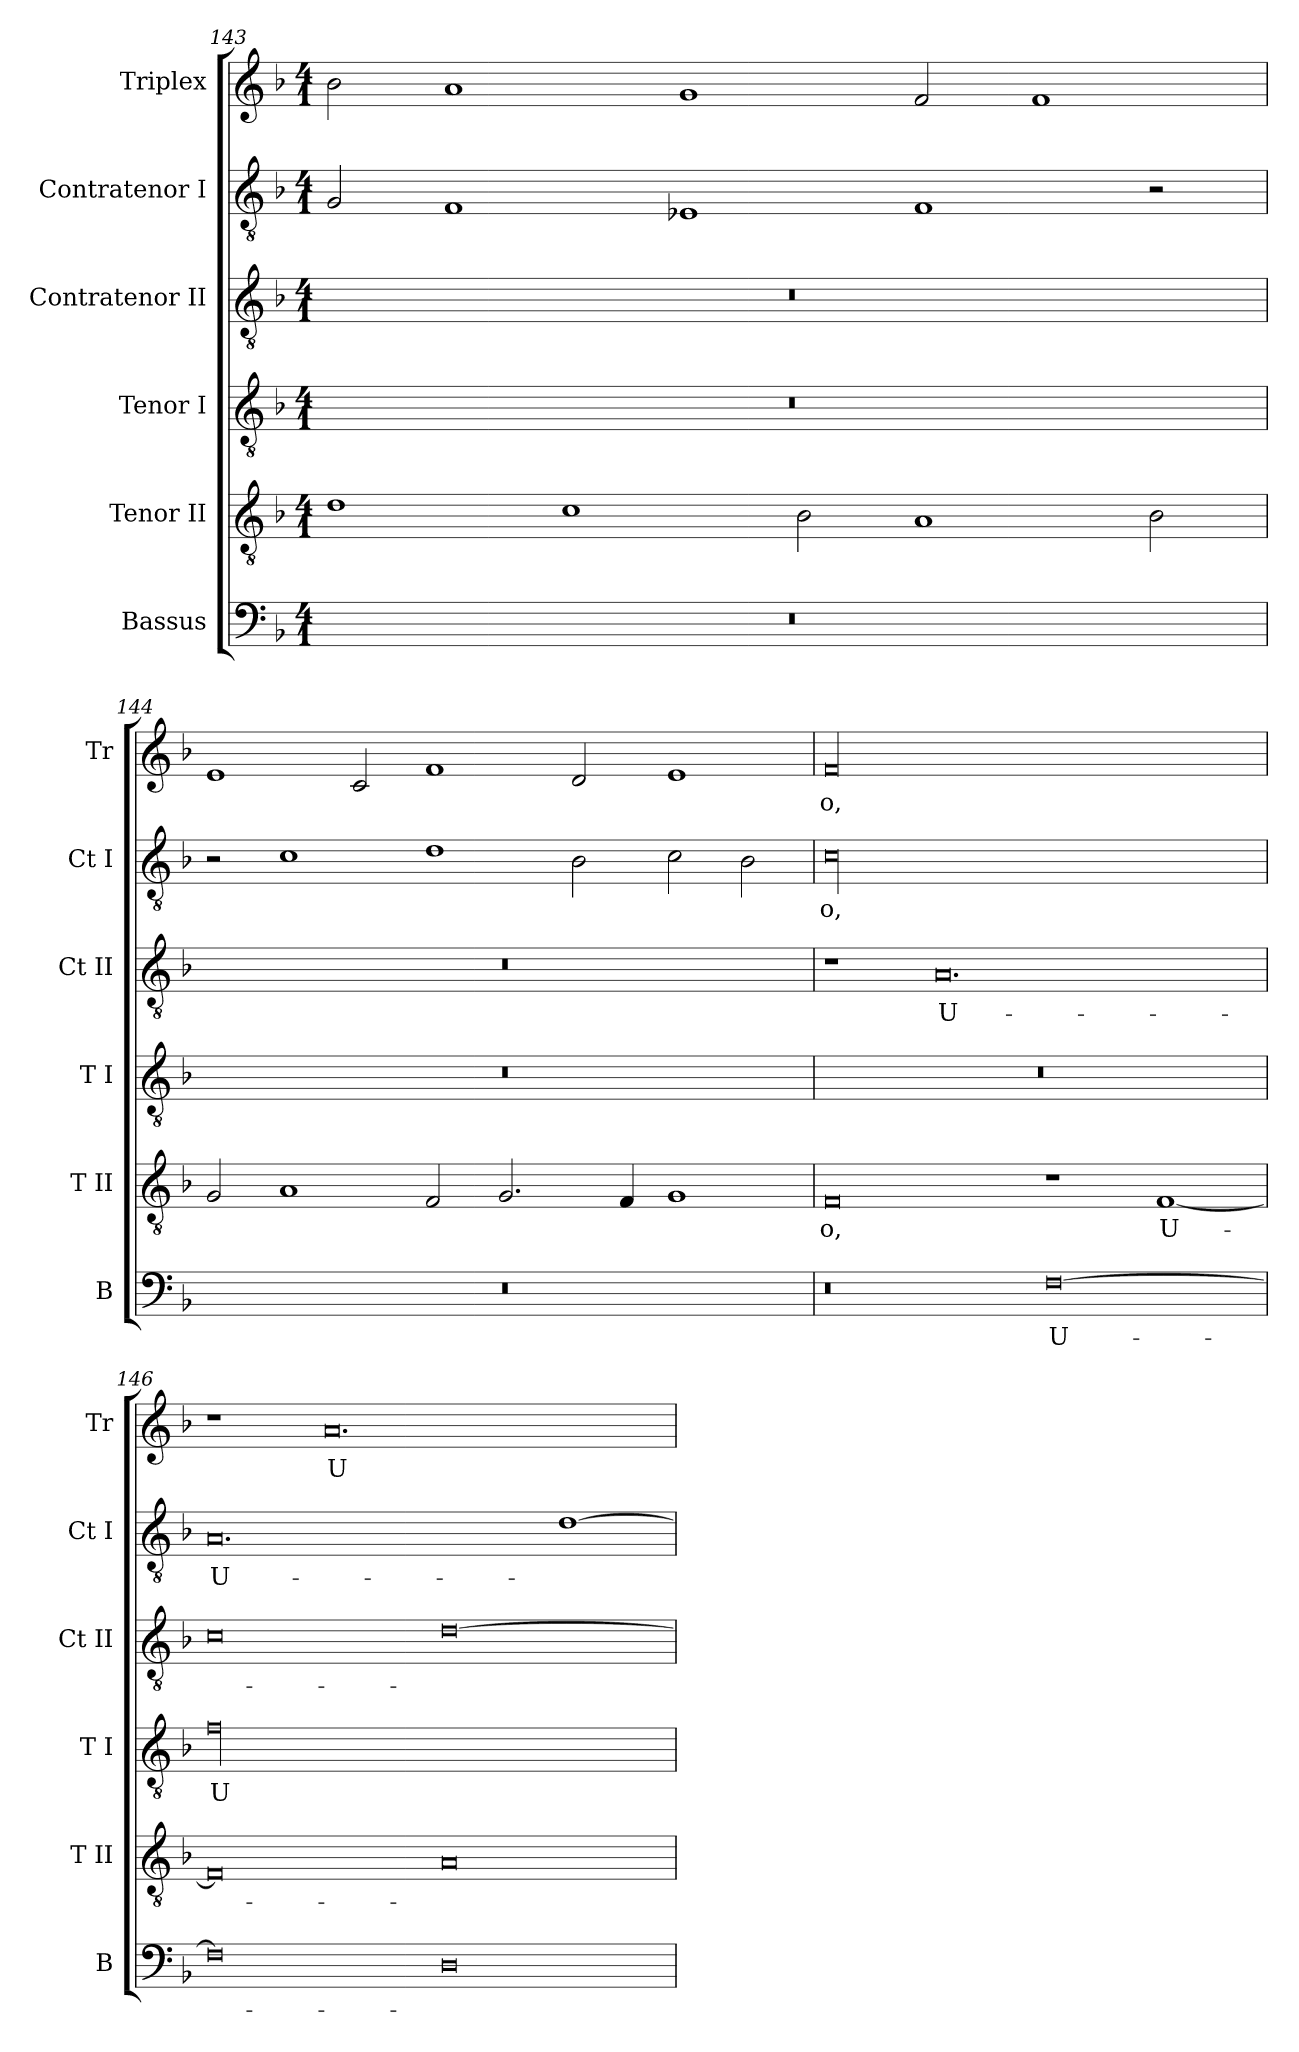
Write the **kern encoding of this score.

**kern	**text	**kern	**text	**kern	**text	**kern	**text	**kern	**text	**kern	**text
*part6	*part6	*part5	*part5	*part4	*part4	*part3	*part3	*part2	*part2	*part1	*part1
*staff6	*staff6	*staff5	*staff5	*staff4	*staff4	*staff3	*staff3	*staff2	*staff2	*staff1	*staff1
*I"Bassus	*	*I"Tenor II	*	*I"Tenor I	*	*I"Contratenor II	*	*I"Contratenor I	*	*I"Triplex	*
*I'B	*	*I'T II	*	*I'T I	*	*I'Ct II	*	*I'Ct I	*	*I'Tr	*
*clefF4	*	*clefGv2	*	*clefGv2	*	*clefGv2	*	*clefGv2	*	*clefG2	*
*	*	*ITrd7c12	*	*ITrd7c12	*	*ITrd7c12	*	*ITrd7c12	*	*	*
*k[b-]	*	*k[b-]	*	*k[b-]	*	*k[b-]	*	*k[b-]	*	*k[b-]	*
*F:	*	*F:	*	*F:	*	*F:	*	*F:	*	*F:	*
*M4/1	*	*M4/1	*	*M4/1	*	*M4/1	*	*M4/1	*	*M4/1	*
=143	=143	=143	=143	=143	=143	=143	=143	=143	=143	=143	=143
!LO:N:vis=1	!	!	!	!LO:N:vis=1	!	!LO:N:vis=1	!	!	!	!	!
00r	.	1Di	.	00r	.	00r	.	2GGi/	.	2b-i\	.
.	.	.	.	.	.	.	.	1FFi	.	1ai	.
.	.	1Ci	.	.	.	.	.	.	.	.	.
.	.	.	.	.	.	.	.	1EE-Xi	.	1gi	.
.	.	2BB-i\	.	.	.	.	.	.	.	.	.
.	.	1AAi	.	.	.	.	.	1FFi	.	2fi/	.
.	.	.	.	.	.	.	.	.	.	1fi	.
.	.	2BB-i\	.	.	.	.	.	2r	.	.	.
=144`	=144`	=144`	=144`	=144`	=144`	=144`	=144`	=144`	=144`	=144`	=144`
!LO:N:vis=1	!	!	!	!LO:N:vis=1	!	!LO:N:vis=1	!	!	!	!	!
00r	.	2GGi/	.	00r	.	00r	.	2r	.	1ei	.
.	.	1AAi	.	.	.	.	.	1Ci	.	.	.
.	.	.	.	.	.	.	.	.	.	2ci/	.
.	.	2FFi/	.	.	.	.	.	1Di	.	1fi	.
.	.	2.GGi/	.	.	.	.	.	.	.	.	.
.	.	.	.	.	.	.	.	2BB-i\	.	2di/	.
.	.	4FFi/	.	.	.	.	.	.	.	.	.
.	.	1GGi	.	.	.	.	.	2Ci\	.	1ei	.
.	.	.	.	.	.	.	.	2BB-i\	.	.	.
!!LO:PB:g=z
=145`	=145`	=145`	=145`	=145`	=145`	=145`	=145`	=145`	=145`	=145`	=145`
!	!	!	!LO:LY:b:color=#000000	!LO:N:vis=1	!	!	!	!	!	!	!
!	!	!	!	!	!	!	!	!	!LO:LY:b:color=#000000	!	!
!	!	!	!	!	!	!	!	!	!	!	!LO:LY:b:color=#000000
0r	.	0FFi	-o,	00r	.	1r	.	00Ci	-o,	00fi	-o,
!	!	!	!	!	!	!	!LO:LY:b:color=#000000	!	!	!	!
.	.	.	.	.	.	0.AAi	U-	.	.	.	.
!	!LO:LY:b:color=#000000	!	!	!	!	!	!	!	!	!	!
[>0Fi	U-	1r	.	.	.	.	.	.	.	.	.
!	!	!	!LO:LY:b:color=#000000	!	!	!	!	!	!	!	!
.	.	[<1FFi	U-	.	.	.	.	.	.	.	.
=146`	=146`	=146`	=146`	=146`	=146`	=146`	=146`	=146`	=146`	=146`	=146`
!	!	!	!	!	!LO:LY:b:color=#000000	!	!	!	!	!	!
!	!	!	!	!	!	!	!	!	!LO:LY:b:color=#000000	!	!
0Fi]	.	0FFi]	.	00Fi	U-	0Ci	.	0.AAi	U-	1r	.
!	!	!	!	!	!	!	!	!	!	!	!LO:LY:b:color=#000000
.	.	.	.	.	.	.	.	.	.	0.ai	U-
0Di	.	0AAi	.	.	.	[>0Di	.	.	.	.	.
.	.	.	.	.	.	.	.	[>1Di	.	.	.
=`	=`	=`	=`	=`	=`	=`	=`	=`	=`	=`	=`
*-	*-	*-	*-	*-	*-	*-	*-	*-	*-	*-	*-
